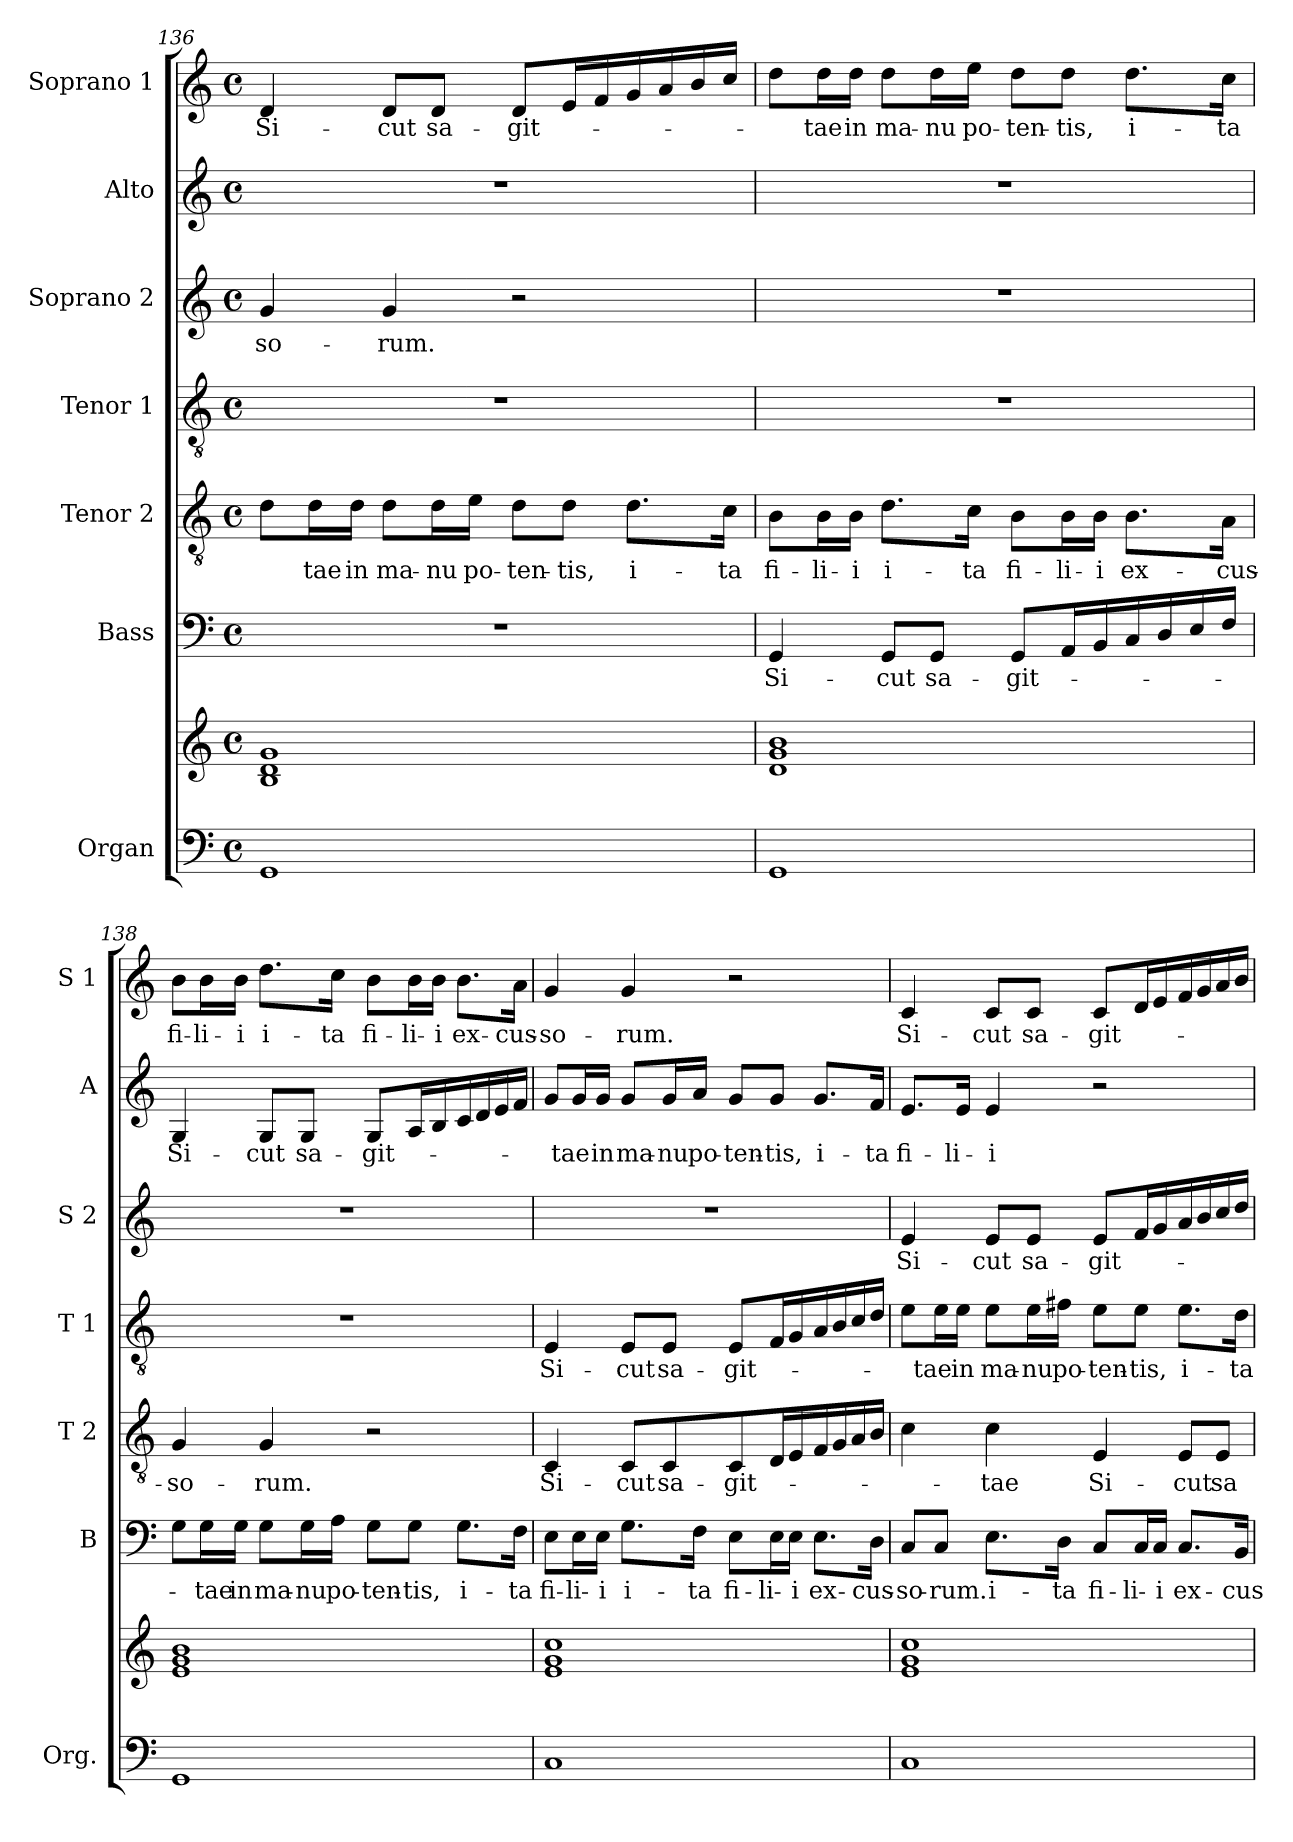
**kern	**kern	**kern	**text	**kern	**text	**kern	**text	**kern	**text	**kern	**text	**kern	**text
*part7	*part7	*part6	*part6	*part5	*part5	*part4	*part4	*part3	*part3	*part2	*part2	*part1	*part1
*staff8	*staff7	*staff6	*staff6	*staff5	*staff5	*staff4	*staff4	*staff3	*staff3	*staff2	*staff2	*staff1	*staff1
*I"Organ	*	*I"Bass	*	*I"Tenor 2	*	*I"Tenor 1	*	*I"Soprano 2	*	*I"Alto	*	*I"Soprano 1	*
*I'Org.	*	*I'B	*	*I'T 2	*	*I'T 1	*	*I'S 2	*	*I'A	*	*I'S 1	*
*clefF4	*clefG2	*clefF4	*	*clefGv2	*	*clefGv2	*	*clefG2	*	*clefG2	*	*clefG2	*
*k[]	*k[]	*k[]	*	*k[]	*	*k[]	*	*k[]	*	*k[]	*	*k[]	*
*M4/4	*M4/4	*M4/4	*	*M4/4	*	*M4/4	*	*M4/4	*	*M4/4	*	*M4/4	*
*met(c)	*met(c)	*met(c)	*	*met(c)	*	*met(c)	*	*met(c)	*	*met(c)	*	*met(c)	*
=136	=136	=136	=136	=136	=136	=136	=136	=136	=136	=136	=136	=136	=136
!	!	!	!	!	!	!	!	!	!LO:LY:b	!	!	!	!LO:LY:b
1GG	1B! 1d! 1g!	1r	.	8d\L	.	1r	.	4g/	-so-	1r	.	4d/	Si-
!	!	!	!	!	!LO:LY:b	!	!	!	!	!	!	!	!
.	.	.	.	16d\L	-tae	.	.	.	.	.	.	.	.
!	!	!	!	!	!LO:LY:b	!	!	!	!	!	!	!	!
.	.	.	.	16d\JJ	in	.	.	.	.	.	.	.	.
!	!	!	!	!	!LO:LY:b	!	!	!	!LO:LY:b	!	!	!	!LO:LY:b
.	.	.	.	8d\L	ma-	.	.	4g/	-rum.	.	.	8d/L	-cut
!	!	!	!	!	!LO:LY:b	!	!	!	!	!	!	!	!LO:LY:b
.	.	.	.	16d\L	-nu	.	.	.	.	.	.	8d/J	sa-
!	!	!	!	!	!LO:LY:b	!	!	!	!	!	!	!	!
.	.	.	.	16e\JJ	po-	.	.	.	.	.	.	.	.
!	!	!	!	!	!LO:LY:b	!	!	!	!	!	!	!	!LO:LY:b
.	.	.	.	8d\L	-ten-	.	.	2r	.	.	.	8d/L	-git-
!	!	!	!	!	!LO:LY:b	!	!	!	!	!	!	!	!
.	.	.	.	8d\J	-tis,	.	.	.	.	.	.	16e/L	.
.	.	.	.	.	.	.	.	.	.	.	.	16f/	.
!	!	!	!	!	!LO:LY:b	!	!	!	!	!	!	!	!
.	.	.	.	8.d\L	i-	.	.	.	.	.	.	16g/	.
.	.	.	.	.	.	.	.	.	.	.	.	16a/	.
.	.	.	.	.	.	.	.	.	.	.	.	16b/	.
!	!	!	!	!	!LO:LY:b	!	!	!	!	!	!	!	!
.	.	.	.	16c\Jk	-ta	.	.	.	.	.	.	16cc/JJ	.
=137	=137	=137	=137	=137	=137	=137	=137	=137	=137	=137	=137	=137	=137
!	!	!	!LO:LY:b	!	!LO:LY:b	!	!	!	!	!	!	!	!
1GG	1d! 1g! 1b!	4GG/	Si-	8B\L	fi-	1r	.	1r	.	1r	.	8dd\L	.
!	!	!	!	!	!LO:LY:b	!	!	!	!	!	!	!	!LO:LY:b
.	.	.	.	16B\L	-li-	.	.	.	.	.	.	16dd\L	-tae
!	!	!	!	!	!LO:LY:b	!	!	!	!	!	!	!	!LO:LY:b
.	.	.	.	16B\JJ	-i	.	.	.	.	.	.	16dd\JJ	in
!	!	!	!LO:LY:b	!	!LO:LY:b	!	!	!	!	!	!	!	!LO:LY:b
.	.	8GG/L	-cut	8.d\L	i-	.	.	.	.	.	.	8dd\L	ma-
!	!	!	!LO:LY:b	!	!	!	!	!	!	!	!	!	!LO:LY:b
.	.	8GG/J	sa-	.	.	.	.	.	.	.	.	16dd\L	-nu
!	!	!	!	!	!LO:LY:b	!	!	!	!	!	!	!	!LO:LY:b
.	.	.	.	16c\Jk	-ta	.	.	.	.	.	.	16ee\JJ	po-
!	!	!	!LO:LY:b	!	!LO:LY:b	!	!	!	!	!	!	!	!LO:LY:b
.	.	8GG/L	-git-	8B\L	fi-	.	.	.	.	.	.	8dd\L	-ten-
!	!	!	!	!	!LO:LY:b	!	!	!	!	!	!	!	!LO:LY:b
.	.	16AA/L	.	16B\L	-li-	.	.	.	.	.	.	8dd\J	-tis,
!	!	!	!	!	!LO:LY:b	!	!	!	!	!	!	!	!
.	.	16BB/	.	16B\JJ	-i	.	.	.	.	.	.	.	.
!	!	!	!	!	!LO:LY:b	!	!	!	!	!	!	!	!LO:LY:b
.	.	16C/	.	8.B\L	ex-	.	.	.	.	.	.	8.dd\L	i-
.	.	16D/	.	.	.	.	.	.	.	.	.	.	.
.	.	16E/	.	.	.	.	.	.	.	.	.	.	.
!	!	!	!	!	!LO:LY:b	!	!	!	!	!	!	!	!LO:LY:b
.	.	16F/JJ	.	16A\Jk	-cus-	.	.	.	.	.	.	16cc\Jk	-ta
!!LO:PB:g=z
=138	=138	=138	=138	=138	=138	=138	=138	=138	=138	=138	=138	=138	=138
!	!	!	!	!	!LO:LY:b	!	!	!	!	!	!LO:LY:b	!	!LO:LY:b
1GG	1e! 1g! 1b!	8G\L	.	4G/	-so-	1r	.	1r	.	4G/	Si-	8b\L	fi-
!	!	!	!LO:LY:b	!	!	!	!	!	!	!	!	!	!LO:LY:b
.	.	16G\L	-tae	.	.	.	.	.	.	.	.	16b\L	-li-
!	!	!	!LO:LY:b	!	!	!	!	!	!	!	!	!	!LO:LY:b
.	.	16G\JJ	in	.	.	.	.	.	.	.	.	16b\JJ	-i
!	!	!	!LO:LY:b	!	!LO:LY:b	!	!	!	!	!	!LO:LY:b	!	!LO:LY:b
.	.	8G\L	ma-	4G/	-rum.	.	.	.	.	8G/L	-cut	8.dd\L	i-
!	!	!	!LO:LY:b	!	!	!	!	!	!	!	!LO:LY:b	!	!
.	.	16G\L	-nu	.	.	.	.	.	.	8G/J	sa-	.	.
!	!	!	!LO:LY:b	!	!	!	!	!	!	!	!	!	!LO:LY:b
.	.	16A\JJ	po-	.	.	.	.	.	.	.	.	16cc\Jk	-ta
!	!	!	!LO:LY:b	!	!	!	!	!	!	!	!LO:LY:b	!	!LO:LY:b
.	.	8G\L	-ten-	2r	.	.	.	.	.	8G/L	-git-	8b\L	fi-
!	!	!	!LO:LY:b	!	!	!	!	!	!	!	!	!	!LO:LY:b
.	.	8G\J	-tis,	.	.	.	.	.	.	16A/L	.	16b\L	-li-
!	!	!	!	!	!	!	!	!	!	!	!	!	!LO:LY:b
.	.	.	.	.	.	.	.	.	.	16B/	.	16b\JJ	-i
!	!	!	!LO:LY:b	!	!	!	!	!	!	!	!	!	!LO:LY:b
.	.	8.G\L	i-	.	.	.	.	.	.	16c/	.	8.b\L	ex-
.	.	.	.	.	.	.	.	.	.	16d/	.	.	.
.	.	.	.	.	.	.	.	.	.	16e/	.	.	.
!	!	!	!LO:LY:b	!	!	!	!	!	!	!	!	!	!LO:LY:b
.	.	16F\Jk	-ta	.	.	.	.	.	.	16f/JJ	.	16a\Jk	-cus-
=139	=139	=139	=139	=139	=139	=139	=139	=139	=139	=139	=139	=139	=139
!	!	!	!LO:LY:b	!	!LO:LY:b	!	!LO:LY:b	!	!	!	!	!	!LO:LY:b
1C	1e! 1g! 1cc!	8E\L	fi-	4C/	Si-	4E/	Si-	1r	.	8g/L	.	4g/	-so-
!	!	!	!LO:LY:b	!	!	!	!	!	!	!	!LO:LY:b	!	!
.	.	16E\L	-li-	.	.	.	.	.	.	16g/L	-tae	.	.
!	!	!	!LO:LY:b	!	!	!	!	!	!	!	!LO:LY:b	!	!
.	.	16E\JJ	-i	.	.	.	.	.	.	16g/JJ	in	.	.
!	!	!	!LO:LY:b	!	!LO:LY:b	!	!LO:LY:b	!	!	!	!LO:LY:b	!	!LO:LY:b
.	.	8.G\L	i-	8C/L	-cut	8E/L	-cut	.	.	8g/L	ma-	4g/	-rum.
!	!	!	!	!	!LO:LY:b	!	!LO:LY:b	!	!	!	!LO:LY:b	!	!
.	.	.	.	8C/	sa-	8E/J	sa-	.	.	16g/L	-nu	.	.
!	!	!	!LO:LY:b	!	!	!	!	!	!	!	!LO:LY:b	!	!
.	.	16F\Jk	-ta	.	.	.	.	.	.	16a/JJ	po-	.	.
!	!	!	!LO:LY:b	!	!LO:LY:b	!	!LO:LY:b	!	!	!	!LO:LY:b	!	!
.	.	8E\L	fi-	8C/	-git-	8E/L	-git-	.	.	8g/L	-ten-	2r	.
!	!	!	!LO:LY:b	!	!	!	!	!	!	!	!LO:LY:b	!	!
.	.	16E\L	-li-	16D/L	.	16F/L	.	.	.	8g/J	-tis,	.	.
!	!	!	!LO:LY:b	!	!	!	!	!	!	!	!	!	!
.	.	16E\JJ	-i	16E/	.	16G/	.	.	.	.	.	.	.
!	!	!	!LO:LY:b	!	!	!	!	!	!	!	!LO:LY:b	!	!
.	.	8.E\L	ex-	16F/	.	16A/	.	.	.	8.g/L	i-	.	.
.	.	.	.	16G/	.	16B/	.	.	.	.	.	.	.
.	.	.	.	16A/	.	16c/	.	.	.	.	.	.	.
!	!	!	!LO:LY:b	!	!	!	!	!	!	!	!LO:LY:b	!	!
.	.	16D\Jk	-cus-	16B/JJ	.	16d/JJ	.	.	.	16f/Jk	-ta	.	.
=140	=140	=140	=140	=140	=140	=140	=140	=140	=140	=140	=140	=140	=140
!	!	!	!LO:LY:b	!	!	!	!	!	!LO:LY:b	!	!LO:LY:b	!	!LO:LY:b
1C	1e! 1g! 1cc!	8C/L	-so-	4c\	.	8e\L	.	4e/	Si-	8.e/L	fi-	4c/	Si-
!	!	!	!LO:LY:b	!	!	!	!LO:LY:b	!	!	!	!	!	!
.	.	8C/J	-rum.	.	.	16e\L	-tae	.	.	.	.	.	.
!	!	!	!	!	!	!	!LO:LY:b	!	!	!	!LO:LY:b	!	!
.	.	.	.	.	.	16e\JJ	in	.	.	16e/Jk	-li-	.	.
!	!	!	!LO:LY:b	!	!LO:LY:b	!	!LO:LY:b	!	!LO:LY:b	!	!LO:LY:b	!	!LO:LY:b
.	.	8.E\L	i-	4c\	-tae	8e\L	ma-	8e/L	-cut	4e/	-i	8c/L	-cut
!	!	!	!	!	!	!	!LO:LY:b	!	!LO:LY:b	!	!	!	!LO:LY:b
.	.	.	.	.	.	16e\L	-nu	8e/J	sa-	.	.	8c/J	sa-
!	!	!	!LO:LY:b	!	!	!	!LO:LY:b	!	!	!	!	!	!
.	.	16D\Jk	-ta	.	.	16f#X\JJ	po-	.	.	.	.	.	.
!	!	!	!LO:LY:b	!	!LO:LY:b	!	!LO:LY:b	!	!LO:LY:b	!	!	!	!LO:LY:b
.	.	8C/L	fi-	4E/	Si-	8e\L	-ten-	8e/L	-git-	2r	.	8c/L	-git-
!	!	!	!LO:LY:b	!	!	!	!LO:LY:b	!	!	!	!	!	!
.	.	16C/L	-li-	.	.	8e\J	-tis,	16f/L	.	.	.	16d/L	.
!	!	!	!LO:LY:b	!	!	!	!	!	!	!	!	!	!
.	.	16C/JJ	-i	.	.	.	.	16g/	.	.	.	16e/	.
!	!	!	!LO:LY:b	!	!LO:LY:b	!	!LO:LY:b	!	!	!	!	!	!
.	.	8.C/L	ex-	8E/L	-cut	8.e\L	i-	16a/	.	.	.	16f/	.
.	.	.	.	.	.	.	.	16b/	.	.	.	16g/	.
!	!	!	!	!	!LO:LY:b	!	!	!	!	!	!	!	!
.	.	.	.	8E/J	sa-	.	.	16cc/	.	.	.	16a/	.
!	!	!	!LO:LY:b	!	!	!	!LO:LY:b	!	!	!	!	!	!
.	.	16BB/Jk	-cus-	.	.	16d\Jk	-ta	16dd/JJ	.	.	.	16b/JJ	.
=	=	=	=	=	=	=	=	=	=	=	=	=	=
*-	*-	*-	*-	*-	*-	*-	*-	*-	*-	*-	*-	*-	*-
